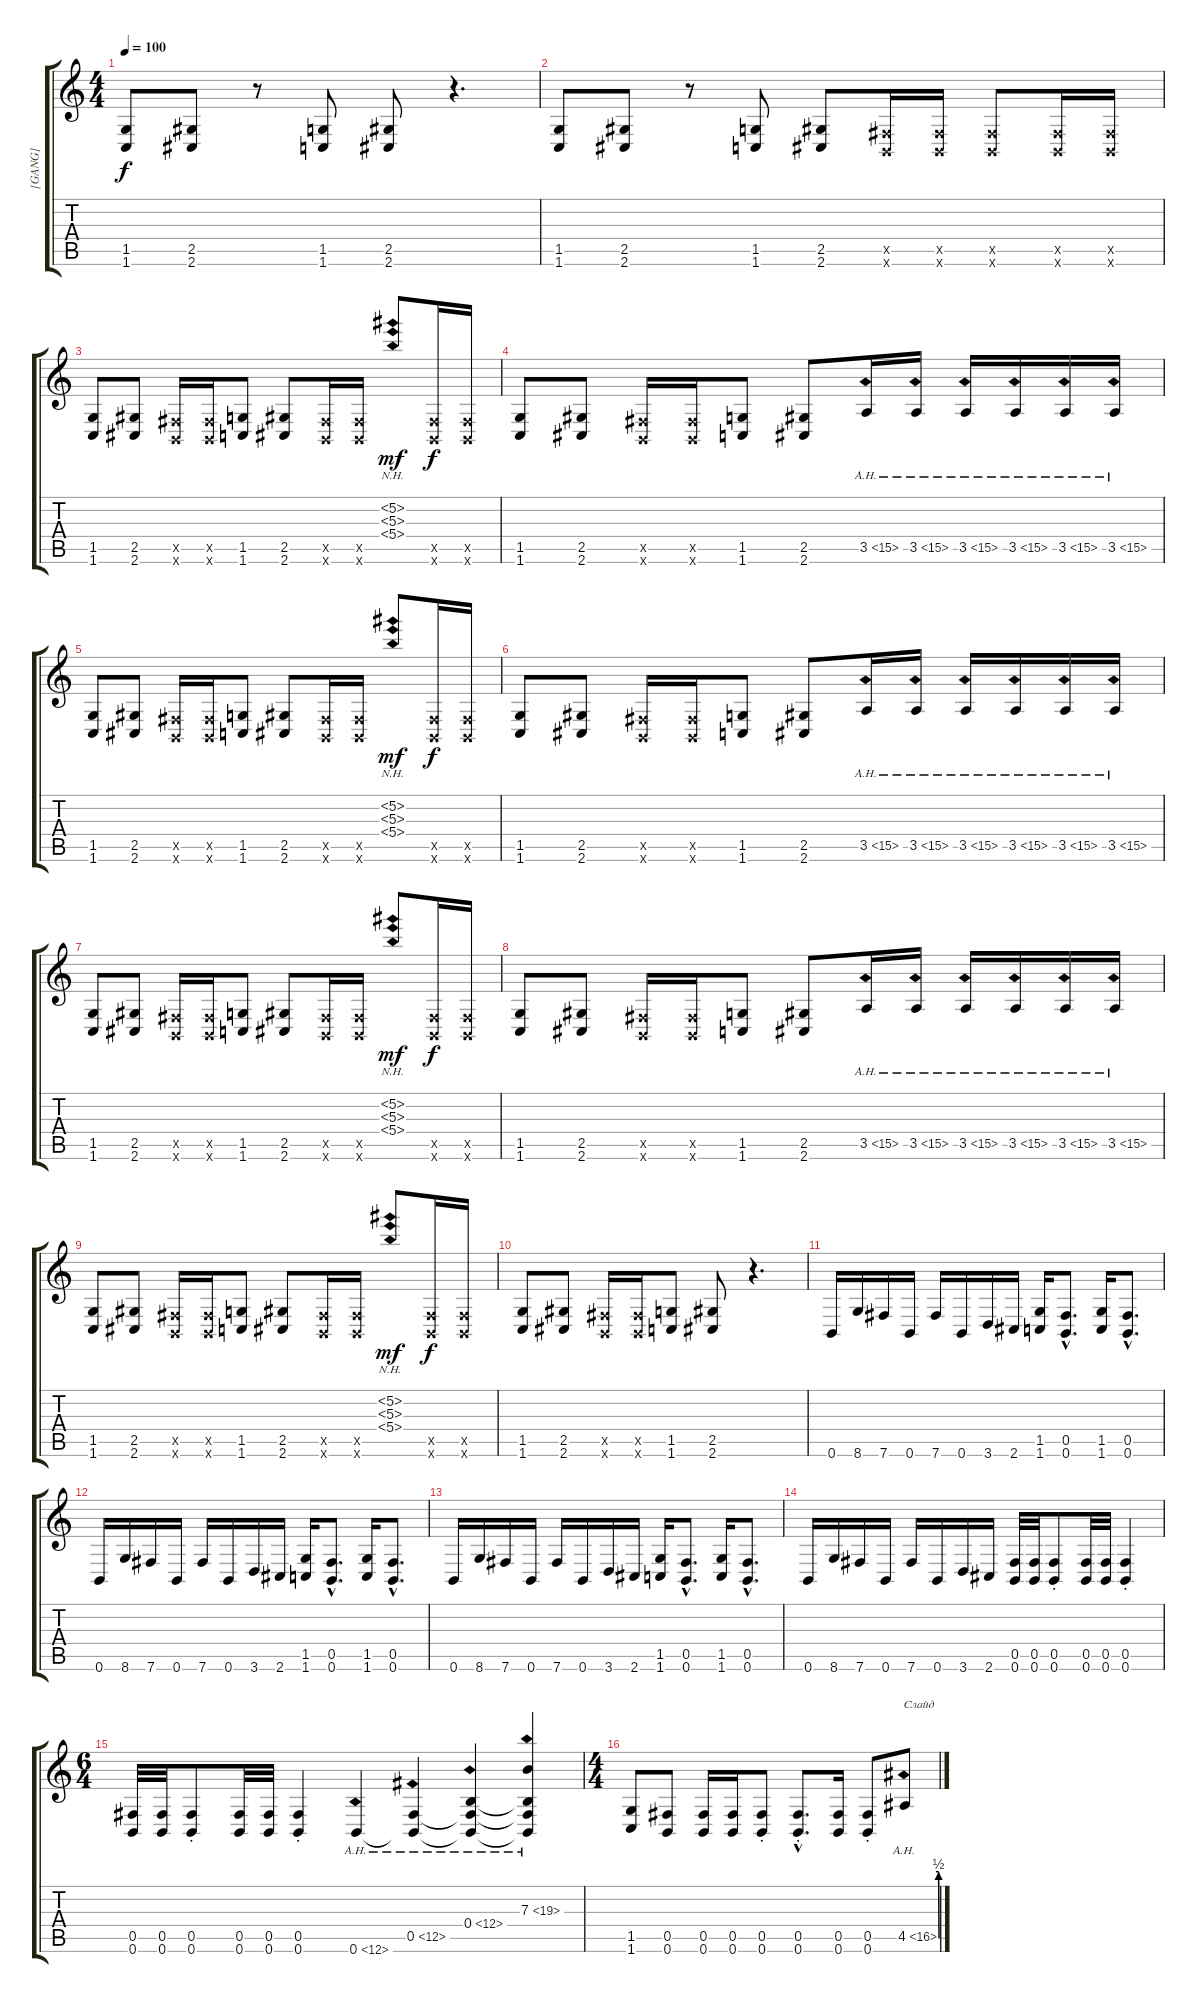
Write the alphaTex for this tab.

\track ("[GANG]" "[GANG]") {instrument distortionguitar}
\staff {score tabs}
\tuning (Db4 Ab3 E3 B2 Gb2 B1) {hide}
\ts (4 4)
\tempo 100
\clef g2
\ks c
(1.5 1.6).8{dy f} (2.5 2.6).8 r.8 (1.5 1.6).8 (2.5 2.6).8 r.4{d} |
(1.5 1.6).8 (2.5 2.6).8 r.8 (1.5 1.6).8 (2.5 2.6).8 (0.5{x} 0.6{x}).16 (0.5{x} 0.6{x}).16 (0.5{x} 0.6{x}).8 (0.5{x} 0.6{x}).16 (0.5{x} 0.6{x}).16 |
(1.5 1.6).8 (2.5 2.6).8 (0.5{x} 0.6{x}).16 (0.5{x} 0.6{x}).16 (1.5 1.6).8 (2.5 2.6).8 (0.5{x} 0.6{x}).16 (0.5{x} 0.6{x}).16 (5.2{nh} 5.3{nh} 5.4{nh}).8{dy mf instrument guitarharmonics} (0.5{x} 0.6{x}).16{dy f instrument distortionguitar} (0.5{x} 0.6{x}).16 |
(1.5 1.6).8 (2.5 2.6).8 (0.5{x} 0.6{x}).16 (0.5{x} 0.6{x}).16 (1.5 1.6).8 (2.5 2.6).8 3.5{ah 12}.16{instrument guitarharmonics} 3.5{ah 12}.16 3.5{ah 12}.16 3.5{ah 12}.16 3.5{ah 12}.16 3.5{ah 12}.16 |
(1.5 1.6).8{instrument distortionguitar} (2.5 2.6).8 (0.5{x} 0.6{x}).16 (0.5{x} 0.6{x}).16 (1.5 1.6).8 (2.5 2.6).8 (0.5{x} 0.6{x}).16 (0.5{x} 0.6{x}).16 (5.2{nh} 5.3{nh} 5.4{nh}).8{dy mf instrument guitarharmonics} (0.5{x} 0.6{x}).16{dy f instrument distortionguitar} (0.5{x} 0.6{x}).16 |
(1.5 1.6).8 (2.5 2.6).8 (0.5{x} 0.6{x}).16 (0.5{x} 0.6{x}).16 (1.5 1.6).8 (2.5 2.6).8 3.5{ah 12}.16{instrument guitarharmonics} 3.5{ah 12}.16 3.5{ah 12}.16 3.5{ah 12}.16 3.5{ah 12}.16 3.5{ah 12}.16 |
(1.5 1.6).8{instrument distortionguitar} (2.5 2.6).8 (0.5{x} 0.6{x}).16 (0.5{x} 0.6{x}).16 (1.5 1.6).8 (2.5 2.6).8 (0.5{x} 0.6{x}).16 (0.5{x} 0.6{x}).16 (5.2{nh} 5.3{nh} 5.4{nh}).8{dy mf instrument guitarharmonics} (0.5{x} 0.6{x}).16{dy f instrument distortionguitar} (0.5{x} 0.6{x}).16 |
(1.5 1.6).8 (2.5 2.6).8 (0.5{x} 0.6{x}).16 (0.5{x} 0.6{x}).16 (1.5 1.6).8 (2.5 2.6).8 3.5{ah 12}.16{instrument guitarharmonics} 3.5{ah 12}.16 3.5{ah 12}.16 3.5{ah 12}.16 3.5{ah 12}.16 3.5{ah 12}.16 |
(1.5 1.6).8{instrument distortionguitar} (2.5 2.6).8 (0.5{x} 0.6{x}).16 (0.5{x} 0.6{x}).16 (1.5 1.6).8 (2.5 2.6).8 (0.5{x} 0.6{x}).16 (0.5{x} 0.6{x}).16 (5.2{nh} 5.3{nh} 5.4{nh}).8{dy mf instrument guitarharmonics} (0.5{x} 0.6{x}).16{dy f instrument distortionguitar} (0.5{x} 0.6{x}).16 |
(1.5 1.6).8 (2.5 2.6).8 (0.5{x} 0.6{x}).16 (0.5{x} 0.6{x}).16 (1.5 1.6).8 (2.5 2.6).8 r.4{d} |
0.6.16 8.6.16 7.6.16 0.6.16 7.6.16 0.6.16 3.6.16 2.6.16 (1.5 1.6).16 (0.5{hac} 0.6{hac}).8{d} (1.5 1.6).16 (0.5{hac} 0.6{hac}).8{d} |
0.6.16 8.6.16 7.6.16 0.6.16 7.6.16 0.6.16 3.6.16 2.6.16 (1.5 1.6).16 (0.5{hac} 0.6{hac}).8{d} (1.5 1.6).16 (0.5{hac} 0.6{hac}).8{d} |
0.6.16 8.6.16 7.6.16 0.6.16 7.6.16 0.6.16 3.6.16 2.6.16 (1.5 1.6).16 (0.5{hac} 0.6{hac}).8{d} (1.5 1.6).16 (0.5{hac} 0.6{hac}).8{d} |
0.6.16 8.6.16 7.6.16 0.6.16 7.6.16 0.6.16 3.6.16 2.6.16 (0.5 0.6).32 (0.5 0.6).32 (0.5{st} 0.6{st}).8 (0.5 0.6).32 (0.5 0.6).32 (0.5{st} 0.6{st}).4 |
\ts (6 4)
(0.5 0.6).32 (0.5 0.6).32 (0.5{st} 0.6{st}).8 (0.5 0.6).32 (0.5 0.6).32 (0.5{st} 0.6{st}).4 0.6{ah 12}.4 (0.5{ah 12} 0.6{t}).4 (0.4{ah 12} 0.5{t} 0.6{t}).4 (7.3{ah 12} 0.4{t} 0.5{t} 0.6{t}).4 |
\ts (4 4)
(1.5 1.6).8 (0.5 0.6).8 (0.5 0.6).16 (0.5 0.6).16 (0.5{st} 0.6).8 (0.5{hac st} 0.6{hac}).8{d} (0.5 0.6).16 (0.5{st} 0.6).8 4.5{be (custom 0 0 28 0 32 2 60 2) ah 12}.8{txt "Слайд"}
